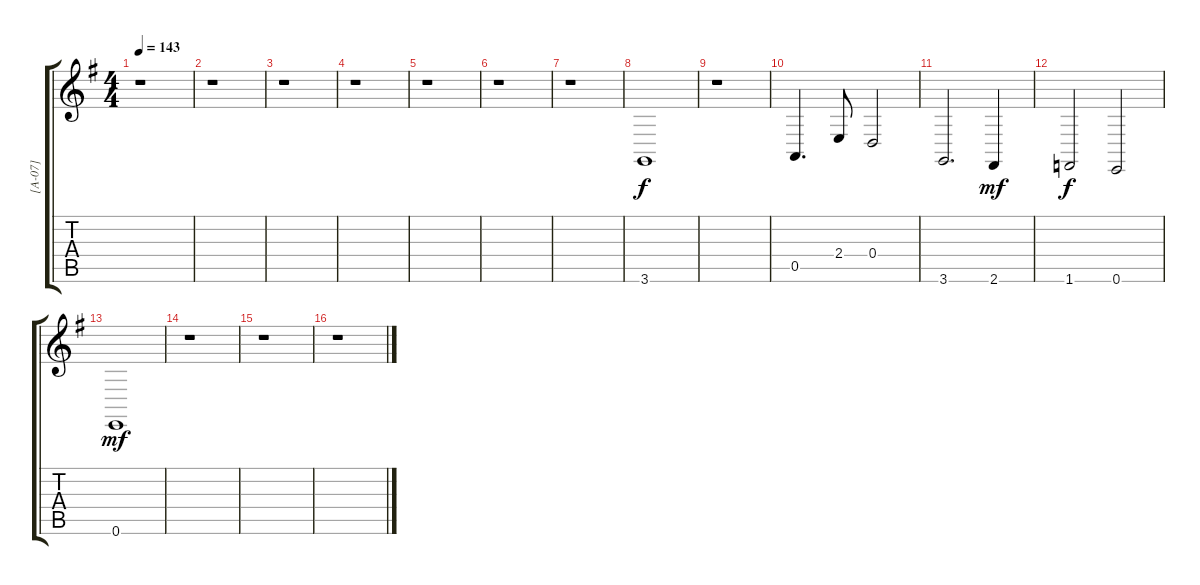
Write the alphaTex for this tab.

\track ("[A-07] " "[A-07] ") {instrument stringensemble1}
\staff {score tabs}
\tuning (E4 B3 G3 D3 A2 E2) {hide}
\ts (4 4)
\tempo 143
\clef g2
\ks g
r.1{dy fff} |
r.1 |
r.1 |
r.1 |
r.1 |
r.1 |
r.1 |
3.6.1{dy f balance 10} |
r.1 |
0.5.4{d} 2.4.8 0.4.2 |
3.6.2{d} 2.6.4{dy mf} |
1.6.2{dy f} 0.6.2 |
0.6.1{dy mf} |
r.1 |
r.1 |
r.1
